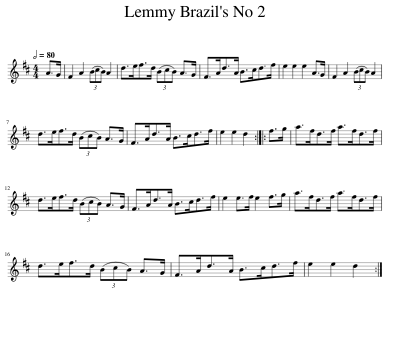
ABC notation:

X:1
L:1/8
Q:1/2=80
M:4/4
I:linebreak $
K:D
V:1 treble
V:1
 A>G | F2 A2 (3(BcB) A2 | d>ef>d (3(BcB) A>G | F>Ad>A B>cd>f | e2 e2 e2 A>G | %5
 F2 A2 (3(BcB) A2 |$ d>ef>d (3(BcB) A>G | F>Ad>A B>cd>f | e2 e2 d2 :: f>g | %10
 a>fd>f a>fd>f |$ d>ef>d (3(BcB) A>G | F>Ad>A B>cd>f | e2 e>f e2 f>g | a>fd>f a>fd>f |$ %15
 d>ef>d (3(BcB) A>G | F>Ad>A B>cd>f | e2 e2 d2 :| %18
